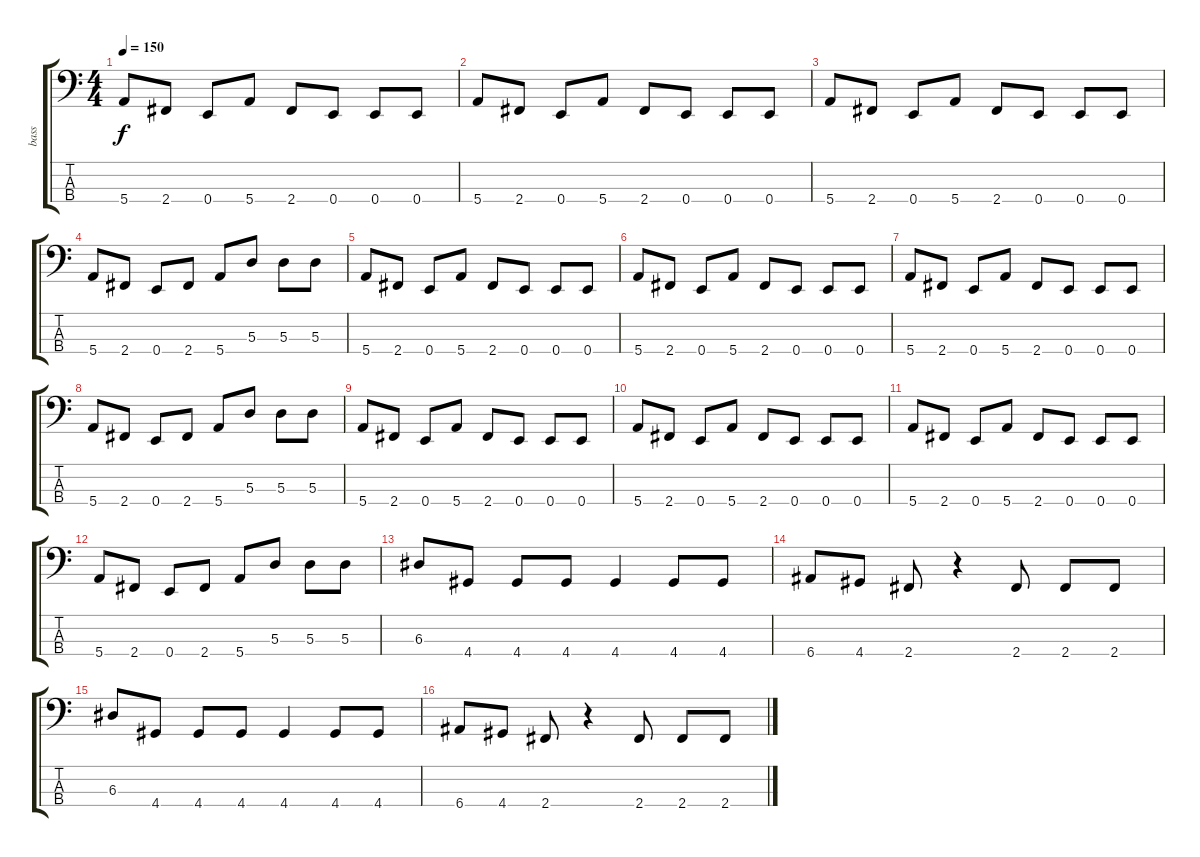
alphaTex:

\track ("bass" "bass") {instrument electricbassfinger}
\staff {score tabs}
\tuning (G2 D2 A1 E1) {hide}
\ts (4 4)
\tempo 150
\clef f4
\ks c
5.4.8{dy f} 2.4.8 0.4.8 5.4.8 2.4.8 0.4.8 0.4.8 0.4.8 |
5.4.8 2.4.8 0.4.8 5.4.8 2.4.8 0.4.8 0.4.8 0.4.8 |
5.4.8 2.4.8 0.4.8 5.4.8 2.4.8 0.4.8 0.4.8 0.4.8 |
5.4.8 2.4.8 0.4.8 2.4.8 5.4.8 5.3.8 5.3.8 5.3.8 |
5.4.8 2.4.8 0.4.8 5.4.8 2.4.8 0.4.8 0.4.8 0.4.8 |
5.4.8 2.4.8 0.4.8 5.4.8 2.4.8 0.4.8 0.4.8 0.4.8 |
5.4.8 2.4.8 0.4.8 5.4.8 2.4.8 0.4.8 0.4.8 0.4.8 |
5.4.8 2.4.8 0.4.8 2.4.8 5.4.8 5.3.8 5.3.8 5.3.8 |
5.4.8 2.4.8 0.4.8 5.4.8 2.4.8 0.4.8 0.4.8 0.4.8 |
5.4.8 2.4.8 0.4.8 5.4.8 2.4.8 0.4.8 0.4.8 0.4.8 |
5.4.8 2.4.8 0.4.8 5.4.8 2.4.8 0.4.8 0.4.8 0.4.8 |
5.4.8 2.4.8 0.4.8 2.4.8 5.4.8 5.3.8 5.3.8 5.3.8 |
6.3.8 4.4.8 4.4.8 4.4.8 4.4.4 4.4.8 4.4.8 |
6.4.8 4.4.8 2.4.8 r.4 2.4.8 2.4.8 2.4.8 |
6.3.8 4.4.8 4.4.8 4.4.8 4.4.4 4.4.8 4.4.8 |
6.4.8 4.4.8 2.4.8 r.4 2.4.8 2.4.8 2.4.8
